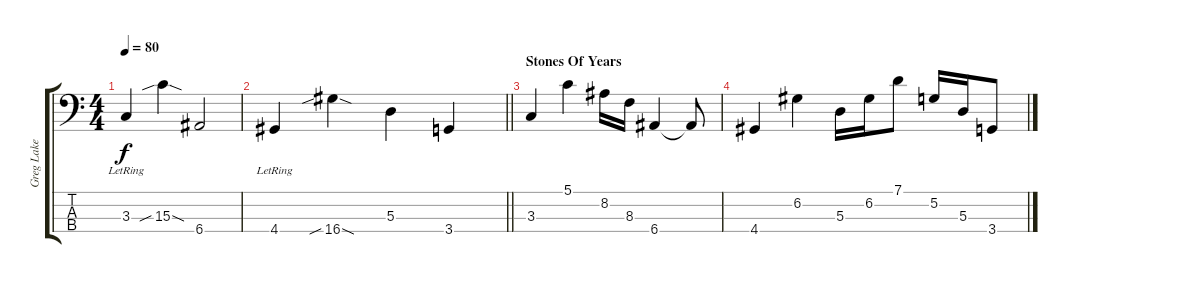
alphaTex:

\track ("Greg Lake (Bass)" "Greg Lake ") {instrument electricbasspick}
\staff {score tabs}
\tuning (G2 D2 A1 E1) {hide}
\ts (4 4)
\tempo 80
\clef f4
\ks c
3.3{lr}.4{dy f} 15.3{sib sod}.4 6.4.2 |
\barLineRight lightlight
4.4{lr}.4 16.4{sib sod}.4 5.3.4 3.4.4 |
\section ("" "Stones Of Years")
3.3.4 5.1.4 8.2.16 8.3.16 6.4.4 6.4{t}.8 |
4.4.4 6.2.4 5.3.16 6.2.16 7.1.8 5.2.16 5.3.16 3.4.8
